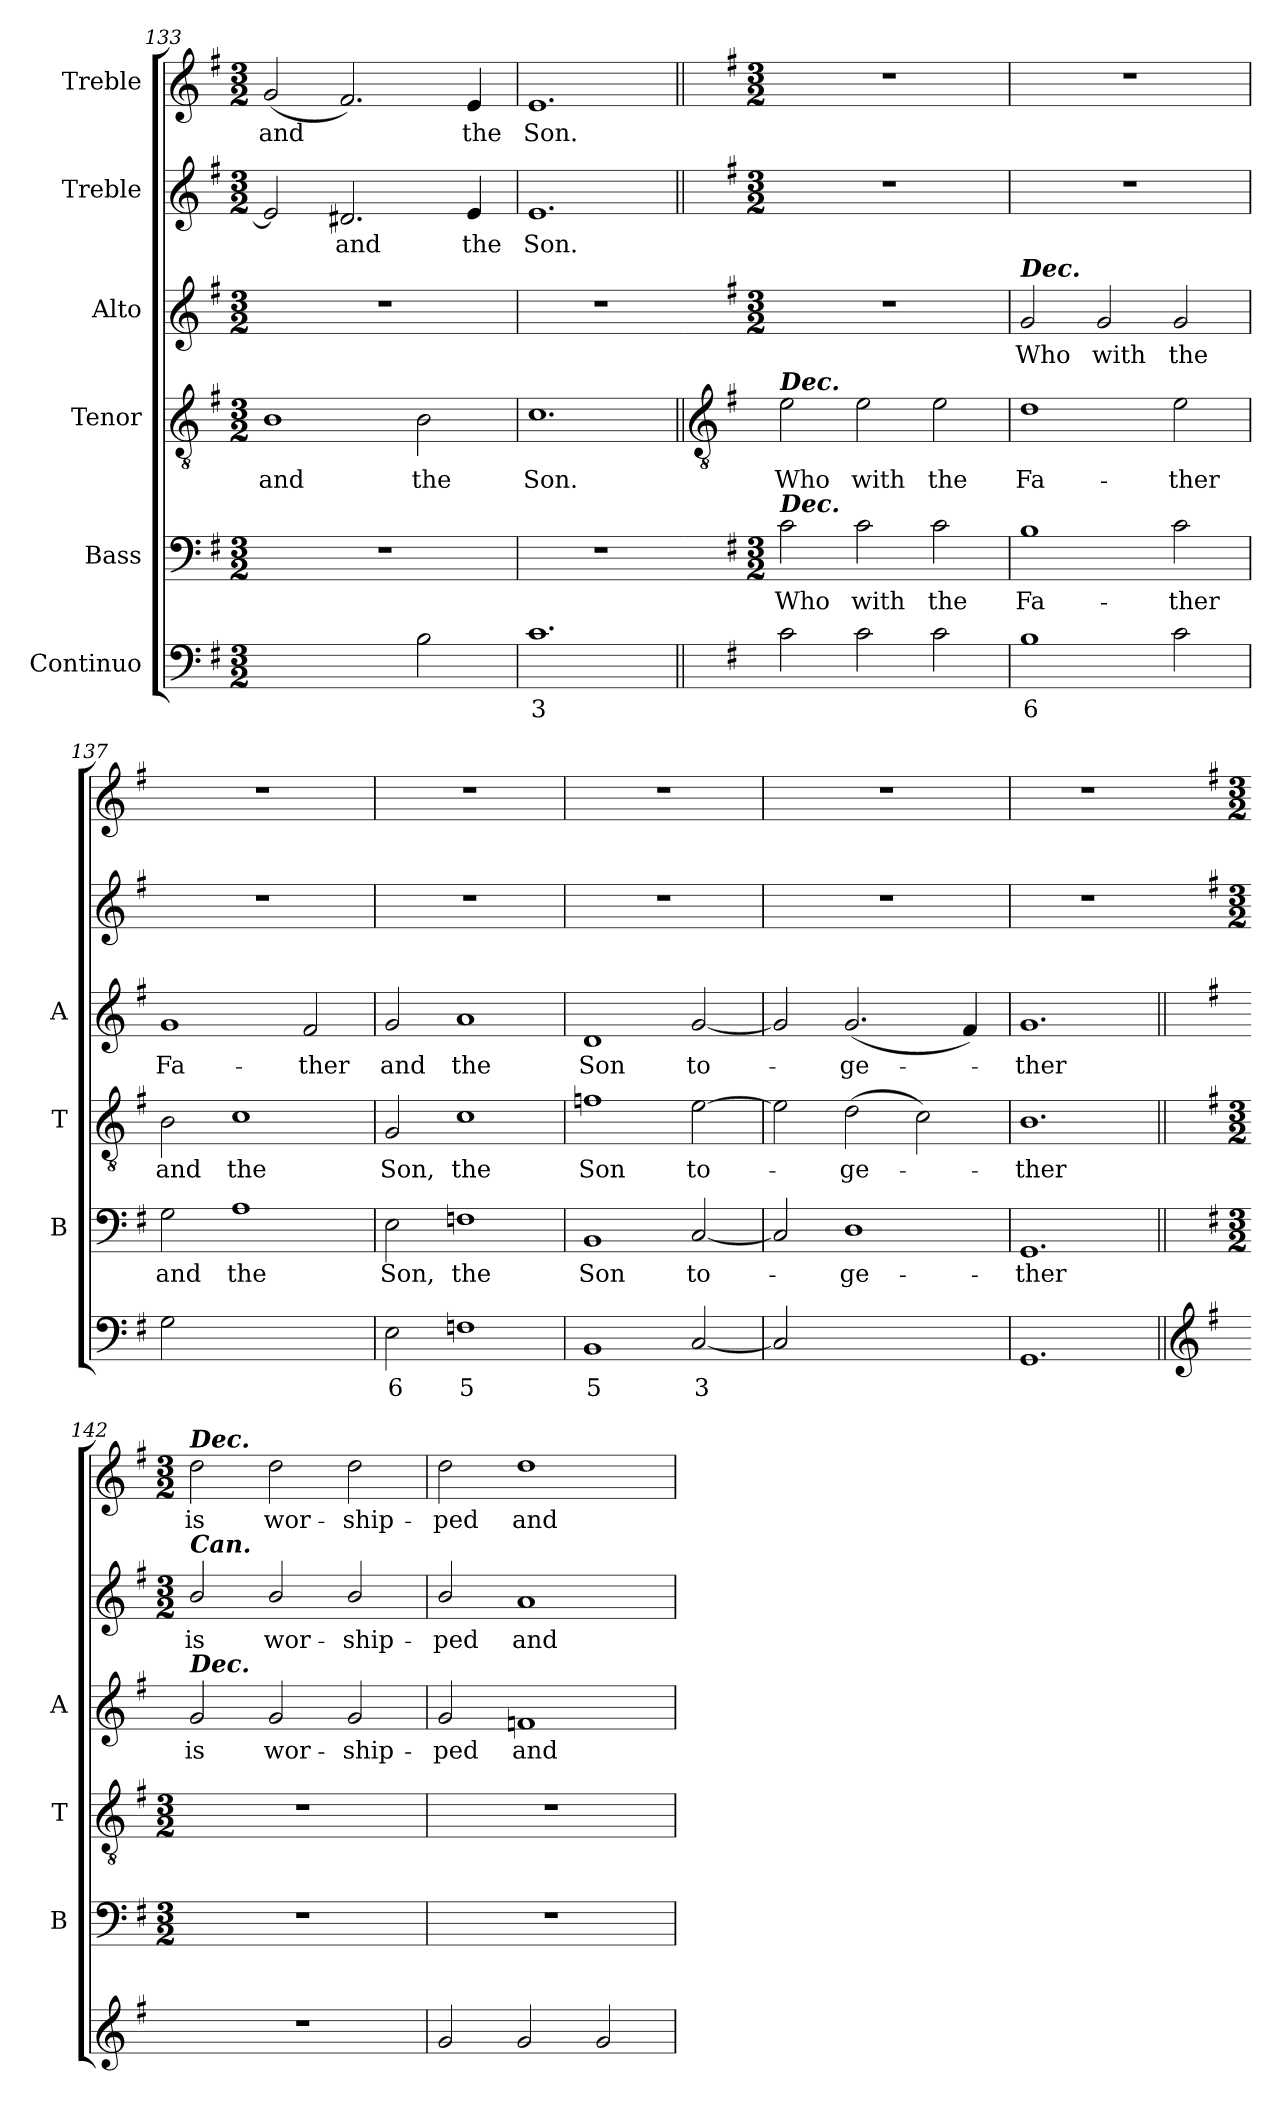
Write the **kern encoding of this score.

**kern	**text	**text	**kern	**text	**kern	**text	**kern	**text	**kern	**text	**kern	**text
*part6	*part6	*part6	*part5	*part5	*part4	*part4	*part3	*part3	*part2	*part2	*part1	*part1
*staff6	*staff6	*staff6	*staff5	*staff5	*staff4	*staff4	*staff3	*staff3	*staff2	*staff2	*staff1	*staff1
*I"Continuo	*	*	*I"Bass	*	*I"Tenor	*	*I"Alto	*	*I"Treble	*	*I"Treble	*
*	*	*	*I'B	*	*I'T	*	*I'A	*	*	*	*	*
*clefF4	*	*	*clefF4	*	*clefGv2	*	*clefG2	*	*clefG2	*	*clefG2	*
*k[f#]	*	*	*k[f#]	*	*k[f#]	*	*k[f#]	*	*k[f#]	*	*k[f#]	*
*G:	*	*	*G:	*	*G:	*	*G:	*	*G:	*	*G:	*
*M3/2	*	*	*M3/2	*	*M3/2	*	*M3/2	*	*M3/2	*	*M3/2	*
=133	=133	=133	=133	=133	=133	=133	=133	=133	=133	=133	=133	=133
!	!LO:LY:b	!LO:LY:b	!	!	!	!LO:LY:b	!	!	!	!	!	!LO:LY:b
[2Byy	6	4	1.r	.	1B	and	1.r	.	2e]	.	(<2g	and
!	!LO:LY:b	!LO:LY:b	!	!	!	!	!	!	!	!LO:LY:b	!	!
2Byy]	5	3	.	.	.	.	.	.	2.d#X	and	2.f#)	.
!	!	!	!	!	!	!LO:LY:b	!	!	!	!	!	!
2B	.	.	.	.	2B	the	.	.	.	.	.	.
!	!	!	!	!	!	!	!	!	!	!LO:LY:b	!	!LO:LY:b
.	.	.	.	.	.	.	.	.	4e	the	4e	the
=134	=134	=134	=134	=134	=134	=134	=134	=134	=134	=134	=134	=134
!	!LO:LY:b	!	!	!	!	!LO:LY:b	!	!	!	!LO:LY:b	!	!LO:LY:b
1.c	3	.	1.r	.	1.c	Son.	1.r	.	1.e	Son.	1.e	Son.
!!LO:LB:g=z
=135||	=135||	=135||	=135	=135||	=135||	=135||	=135	=135||	=135||	=135||	=135||	=135||
*	*	*	*	*	*clefGv2	*	*	*	*	*	*	*
*	*	*	*k[f#]	*	*	*	*k[f#]	*	*	*	*	*
*	*	*	*G:	*	*	*	*G:	*	*	*	*	*
*	*	*	*M3/2	*	*	*	*M3/2	*	*M3/2	*	*M3/2	*
!	!	!	!	!	!LO:TX:a:Bi:t=Dec.	!	!	!	!	!	!	!
!	!	!	!LO:TX:a:Bi:t=Dec.	!	!	!	!	!	!	!	!	!
!	!	!	!	!LO:LY:b	!	!LO:LY:b	!LO:N:vis=1	!	!	!	!	!
2c	.	.	2c	Who	2e	Who	1.r	.	1.r	.	1.r	.
!	!	!	!	!LO:LY:b	!	!LO:LY:b	!	!	!	!	!	!
2c	.	.	2c	with	2e	with	.	.	.	.	.	.
!	!	!	!	!LO:LY:b	!	!LO:LY:b	!	!	!	!	!	!
2c	.	.	2c	the	2e	the	.	.	.	.	.	.
=136	=136	=136	=136	=136	=136	=136	=136	=136	=136	=136	=136	=136
!	!	!	!	!	!	!	!LO:TX:a:Bi:t=Dec.	!	!	!	!	!
!	!LO:LY:b	!	!	!LO:LY:b	!	!LO:LY:b	!	!LO:LY:b	!	!	!	!
1B	6	.	1B	Fa-	1d	Fa-	2g	Who	1.r	.	1.r	.
!	!	!	!	!	!	!	!	!LO:LY:b	!	!	!	!
.	.	.	.	.	.	.	2g	with	.	.	.	.
!	!	!	!	!LO:LY:b	!	!LO:LY:b	!	!LO:LY:b	!	!	!	!
2c	.	.	2c	-ther	2e	-ther	2g	the	.	.	.	.
=137	=137	=137	=137	=137	=137	=137	=137	=137	=137	=137	=137	=137
!	!	!	!	!LO:LY:b	!	!LO:LY:b	!	!LO:LY:b	!	!	!	!
2G	.	.	2G	and	2B	and	1g	Fa-	1.r	.	1.r	.
!	!LO:LY:b	!	!	!LO:LY:b	!	!LO:LY:b	!	!	!	!	!	!
[2Ayy	7	.	1A	the	1c	the	.	.	.	.	.	.
!	!LO:LY:b	!	!	!	!	!	!	!LO:LY:b	!	!	!	!
2Ayy]	6	.	.	.	.	.	2f#	-ther	.	.	.	.
=138	=138	=138	=138	=138	=138	=138	=138	=138	=138	=138	=138	=138
!	!LO:LY:b	!	!	!LO:LY:b	!	!LO:LY:b	!	!LO:LY:b	!	!	!	!
2E	6	.	2E	Son,	2G	Son,	2g	and	1.r	.	1.r	.
!	!LO:LY:b	!	!	!LO:LY:b	!	!LO:LY:b	!	!LO:LY:b	!	!	!	!
1Fn	5	.	1Fn	the	1c	the	1a	the	.	.	.	.
=139	=139	=139	=139	=139	=139	=139	=139	=139	=139	=139	=139	=139
!	!LO:LY:b	!	!	!LO:LY:b	!	!LO:LY:b	!	!LO:LY:b	!	!	!	!
1BB	5	.	1BB	Son	1fn	Son	1d	Son	1.r	.	1.r	.
!	!LO:LY:b	!	!	!LO:LY:b	!	!LO:LY:b	!	!LO:LY:b	!	!	!	!
[2C	3	.	[2C	to-	[2e	to-	[2g	to-	.	.	.	.
=140	=140	=140	=140	=140	=140	=140	=140	=140	=140	=140	=140	=140
2C]	.	.	2C]	.	2e]	.	2g]	.	1.r	.	1.r	.
!	!LO:LY:b	!	!	!LO:LY:b	!	!LO:LY:b	!	!LO:LY:b	!	!	!	!
[2Dyy	4	.	1D	ge-	(>2d	ge-	(<2.g	ge-	.	.	.	.
!	!LO:LY:b	!LO:LY:b	!	!	!	!	!	!	!	!	!	!
2Dyy]	3	7	.	.	2c)	.	.	.	.	.	.	.
.	.	.	.	.	.	.	4f#)	.	.	.	.	.
=141	=141	=141	=141	=141	=141	=141	=141	=141	=141	=141	=141	=141
!	!	!	!	!LO:LY:b	!	!LO:LY:b	!	!LO:LY:b	!	!	!	!
1.GG	.	.	1.GG	-ther	1.B	ther	1.g	ther	1.r	.	1.r	.
!!LO:LB:g=z
=142||	=142	=142	=142||	=142	=142||	=142	=142||	=142	=142	=142	=142	=142
*clefG2	*	*	*	*	*	*	*	*	*	*	*	*
*	*	*	*	*	*	*	*	*	*k[f#]	*	*k[f#]	*
*	*	*	*	*	*	*	*	*	*G:	*	*G:	*
*	*	*	*M3/2	*	*M3/2	*	*	*	*M3/2	*	*M3/2	*
!	!	!	!	!	!	!	!	!	!	!	!LO:TX:a:Bi:t=Dec.	!
!	!	!	!	!	!	!	!	!	!LO:TX:a:Bi:t=Can.	!	!	!
!	!	!	!	!	!	!	!LO:TX:a:Bi:t=Dec.	!	!	!	!	!
!	!	!	!	!	!	!	!	!LO:LY:b	!	!LO:LY:b	!	!LO:LY:b
1.r	.	.	1.r	.	1.r	.	2g	is	2b/	is	2dd	is
!	!	!	!	!	!	!	!	!LO:LY:b	!	!LO:LY:b	!	!LO:LY:b
.	.	.	.	.	.	.	2g	wor-	2b/	wor-	2dd	wor-
!	!	!	!	!	!	!	!	!LO:LY:b	!	!LO:LY:b	!	!LO:LY:b
.	.	.	.	.	.	.	2g	-ship-	2b/	-ship-	2dd	-ship-
!!LO:LB:g=z
=143	=143	=143	=143	=143	=143	=143	=143	=143	=143	=143	=143	=143
!	!	!	!	!	!	!	!	!LO:LY:b	!	!LO:LY:b	!	!LO:LY:b
2g	.	.	1.r	.	1.r	.	2g	-ped	2b/	-ped	2dd	-ped
!	!	!	!	!	!	!	!	!LO:LY:b	!	!LO:LY:b	!	!LO:LY:b
2g	.	.	.	.	.	.	1fn	and	1a	and	1dd	and
2g	.	.	.	.	.	.	.	.	.	.	.	.
=	=	=	=	=	=	=	=	=	=	=	=	=
*-	*-	*-	*-	*-	*-	*-	*-	*-	*-	*-	*-	*-
